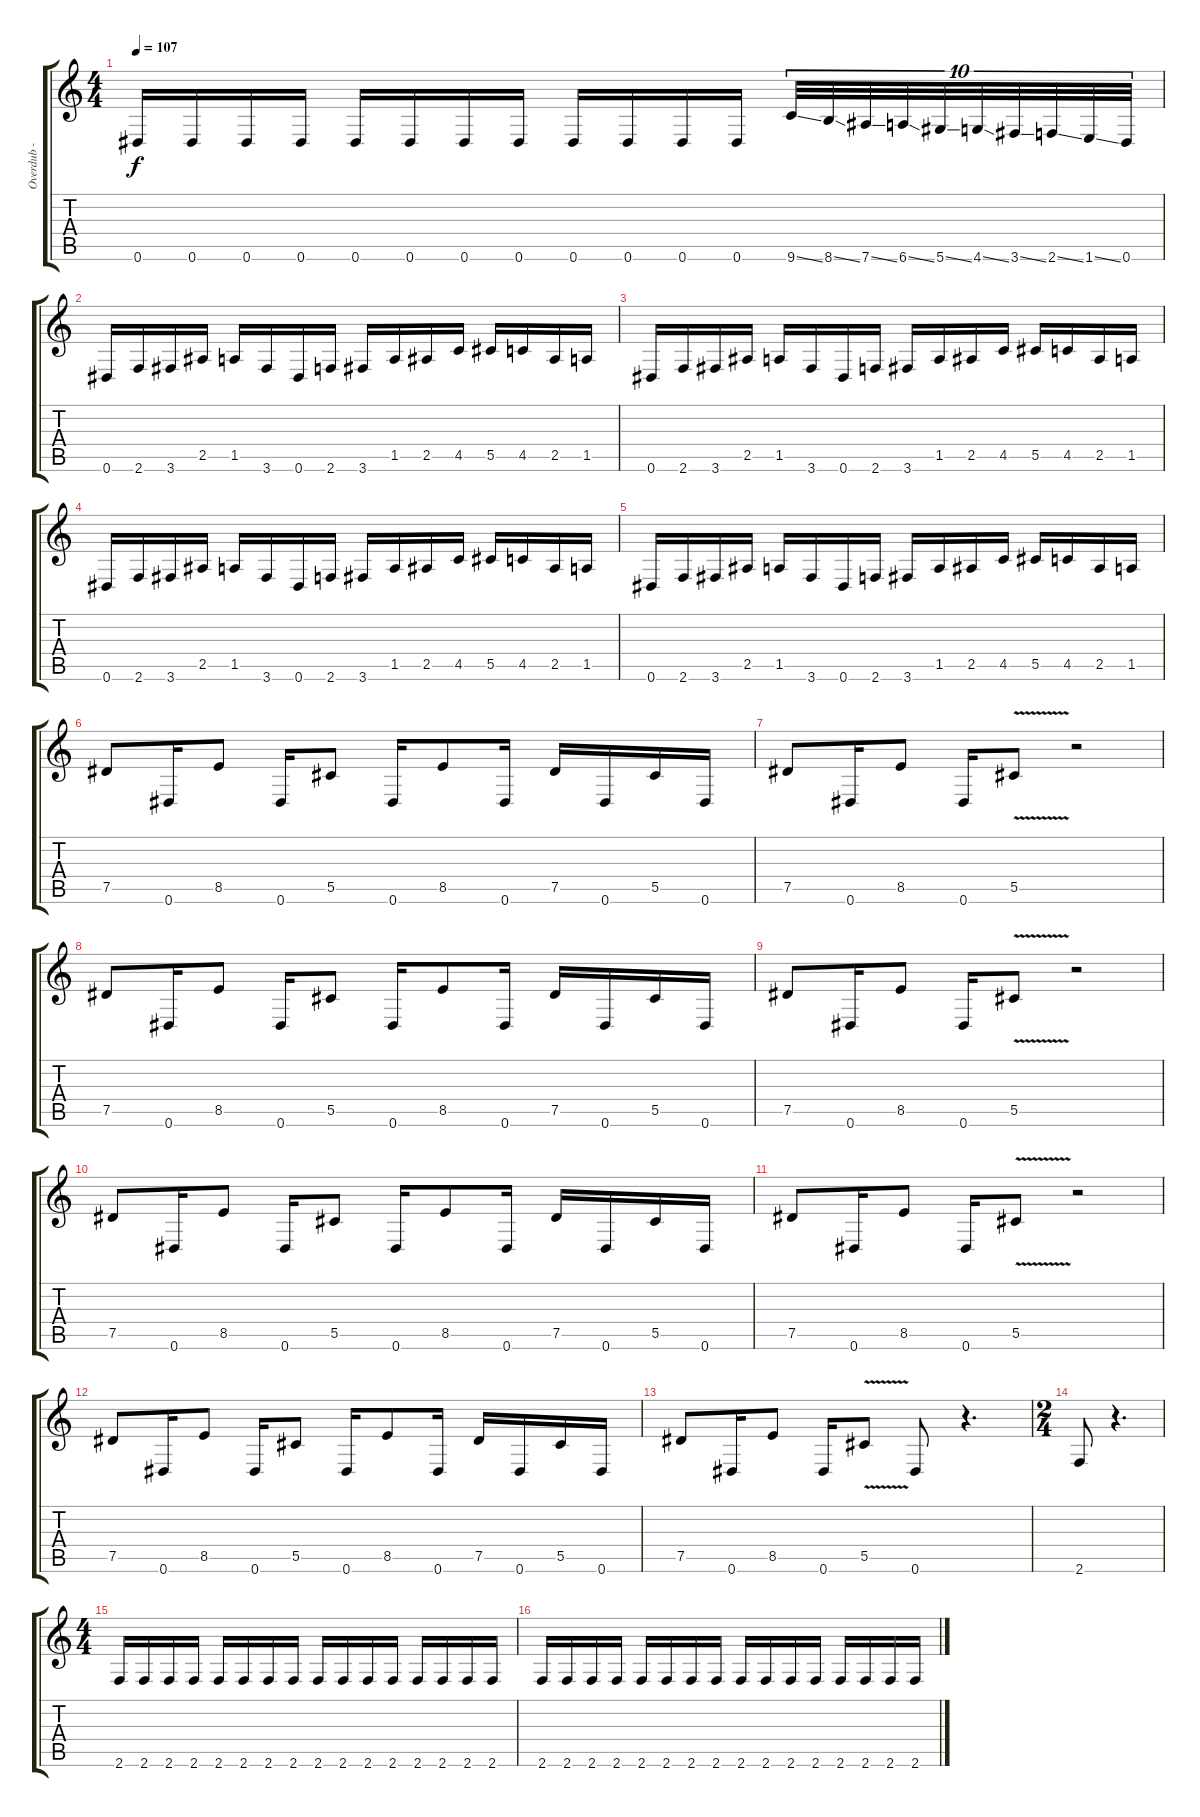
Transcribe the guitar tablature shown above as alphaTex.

\track ("Overdub - Effects" "Overdub - ") {instrument distortionguitar}
\staff {score tabs}
\tuning (Eb4 Bb3 Gb3 Db3 Ab2 Eb2) {hide}
\ts (4 4)
\tempo 107
\clef g2
\ks c
0.6.16{dy f} 0.6.16 0.6.16 0.6.16 0.6.16 0.6.16 0.6.16 0.6.16 0.6.16 0.6.16 0.6.16 0.6.16 9.6{ss}.32{tu (10 8) volume 9 instrument fretlessbass} 8.6{ss}.32{tu (10 8)} 7.6{ss}.32{tu (10 8)} 6.6{ss}.32{tu (10 8)} 5.6{ss}.32{tu (10 8)} 4.6{ss}.32{tu (10 8)} 3.6{ss}.32{tu (10 8)} 2.6{ss}.32{tu (10 8)} 1.6{ss}.32{tu (10 8)} 0.6.32{tu (10 8)} |
\section ("" "")
0.6.16{instrument fretlessbass} 2.6.16 3.6.16 2.5.16 1.5.16 3.6.16 0.6.16 2.6.16 3.6.16 1.5.16 2.5.16 4.5.16 5.5.16 4.5.16 2.5.16 1.5.16 |
0.6.16 2.6.16 3.6.16 2.5.16 1.5.16 3.6.16 0.6.16 2.6.16 3.6.16 1.5.16 2.5.16 4.5.16 5.5.16 4.5.16 2.5.16 1.5.16 |
0.6.16 2.6.16 3.6.16 2.5.16 1.5.16 3.6.16 0.6.16 2.6.16 3.6.16 1.5.16 2.5.16 4.5.16 5.5.16 4.5.16 2.5.16 1.5.16 |
0.6.16 2.6.16 3.6.16 2.5.16 1.5.16 3.6.16 0.6.16 2.6.16 3.6.16 1.5.16 2.5.16 4.5.16 5.5.16 4.5.16 2.5.16 1.5.16 |
\section ("" "")
7.5.8 0.6.16 8.5.8 0.6.16 5.5.8 0.6.16 8.5.8 0.6.16 7.5.16 0.6.16 5.5.16 0.6.16 |
7.5.8 0.6.16 8.5.8 0.6.16 5.5{v}.8 r.2 |
7.5.8 0.6.16 8.5.8 0.6.16 5.5.8 0.6.16 8.5.8 0.6.16 7.5.16 0.6.16 5.5.16 0.6.16 |
7.5.8 0.6.16 8.5.8 0.6.16 5.5{v}.8 r.2 |
7.5.8 0.6.16 8.5.8 0.6.16 5.5.8 0.6.16 8.5.8 0.6.16 7.5.16 0.6.16 5.5.16 0.6.16 |
7.5.8 0.6.16 8.5.8 0.6.16 5.5{v}.8 r.2 |
7.5.8 0.6.16 8.5.8 0.6.16 5.5.8 0.6.16 8.5.8 0.6.16 7.5.16 0.6.16 5.5.16 0.6.16 |
7.5.8 0.6.16 8.5.8 0.6.16 5.5{v}.8 0.6.8 r.4{d} |
\ts (2 4)
2.6.8 r.4{d} |
\ts (4 4)
\section ("" "")
2.6.16{volume 7 instrument fretlessbass} 2.6.16 2.6.16 2.6.16 2.6.16 2.6.16 2.6.16 2.6.16 2.6.16 2.6.16 2.6.16 2.6.16 2.6.16 2.6.16 2.6.16 2.6.16 |
2.6.16 2.6.16 2.6.16 2.6.16 2.6.16 2.6.16 2.6.16 2.6.16 2.6.16 2.6.16 2.6.16 2.6.16 2.6.16 2.6.16 2.6.16 2.6.16
